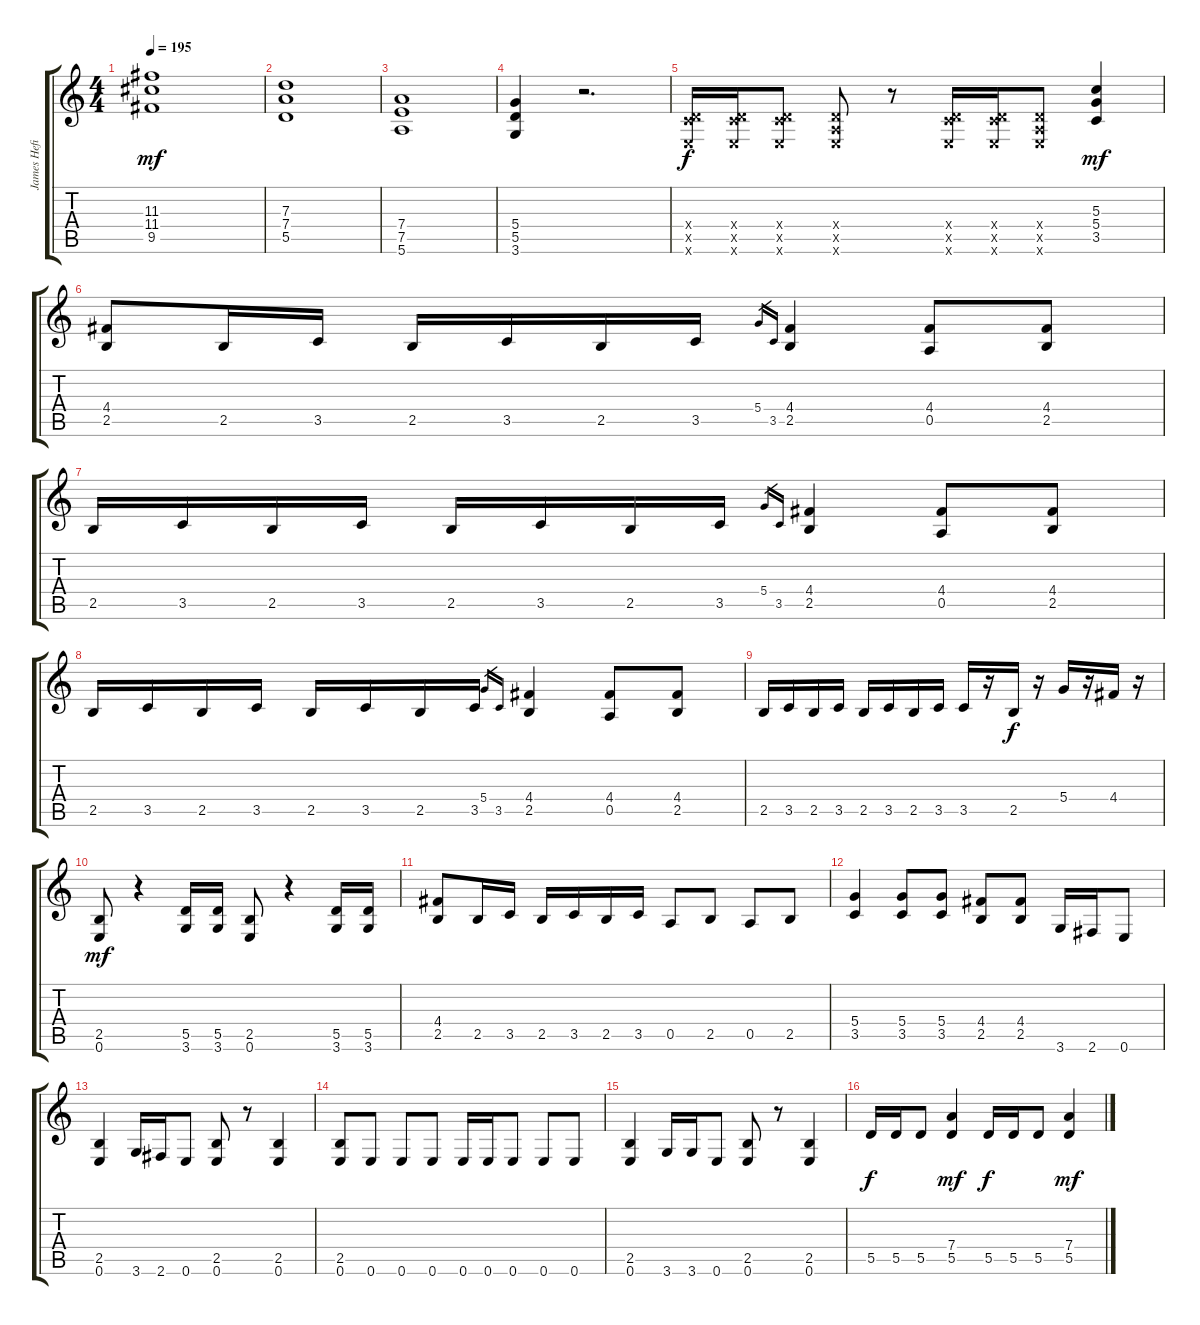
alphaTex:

\track ("James Hefield" "James Hefi") {instrument distortionguitar}
\staff {score tabs}
\tuning (E4 B3 G3 D3 A2 E2) {hide}
\ts (4 4)
\tempo 195
\clef g2
\ks c
(11.3 11.4 9.5).1{dy mf} |
(7.3 7.4 5.5).1 |
(7.4 7.5 5.6).1 |
(5.4 5.5 3.6).4 r.2{d} |
(0.4{x} 3.5{x} 0.6{x}).16{dy f} (0.4{x} 3.5{x} 0.6{x}).16 (0.4{x} 3.5{x} 0.6{x}).8 (0.4{x} 0.5{x} 0.6{x}).8 r.8 (0.4{x} 3.5{x} 0.6{x}).16 (0.4{x} 3.5{x} 0.6{x}).16 (0.4{x} 0.5{x} 0.6{x}).8 (5.3 5.4 3.5).4{dy mf} |
(4.4 2.5).8 2.5.16 3.5.16 2.5.16 3.5.16 2.5.16 3.5.16 5.4.16{gr} 3.5.16{gr} (4.4 2.5).4 (4.4 0.5).8 (4.4 2.5).8 |
2.5.16 3.5.16 2.5.16 3.5.16 2.5.16 3.5.16 2.5.16 3.5.16 5.4.16{gr} 3.5.16{gr} (4.4 2.5).4 (4.4 0.5).8 (4.4 2.5).8 |
2.5.16 3.5.16 2.5.16 3.5.16 2.5.16 3.5.16 2.5.16 3.5.16 5.4.16{gr} 3.5.16{gr} (4.4 2.5).4 (4.4 0.5).8 (4.4 2.5).8 |
2.5.16 3.5.16 2.5.16 3.5.16 2.5.16 3.5.16 2.5.16 3.5.16 3.5.16 r.16 2.5.16{dy f} r.16 5.4.16 r.16 4.4.16 r.16 |
(2.5 0.6).8{dy mf} r.4 (5.5 3.6).16 (5.5 3.6).16 (2.5 0.6).8 r.4 (5.5 3.6).16 (5.5 3.6).16 |
(4.4 2.5).8 2.5.16 3.5.16 2.5.16 3.5.16 2.5.16 3.5.16 0.5.8 2.5.8 0.5.8 2.5.8 |
(5.4 3.5).4 (5.4 3.5).8 (5.4 3.5).8 (4.4 2.5).8 (4.4 2.5).8 3.6.16 2.6.16 0.6.8 |
(2.5 0.6).4 3.6.16 2.6.16 0.6.8 (2.5 0.6).8 r.8 (2.5 0.6).4 |
(2.5 0.6).8 0.6.8 0.6.8 0.6.8 0.6.16 0.6.16 0.6.8 0.6.8 0.6.8 |
(2.5 0.6).4 3.6.16 3.6.16 0.6.8 (2.5 0.6).8 r.8 (2.5 0.6).4 |
5.5.16{dy f} 5.5.16 5.5.8 (7.4 5.5).4{dy mf} 5.5.16{dy f} 5.5.16 5.5.8 (7.4 5.5).4{dy mf}
